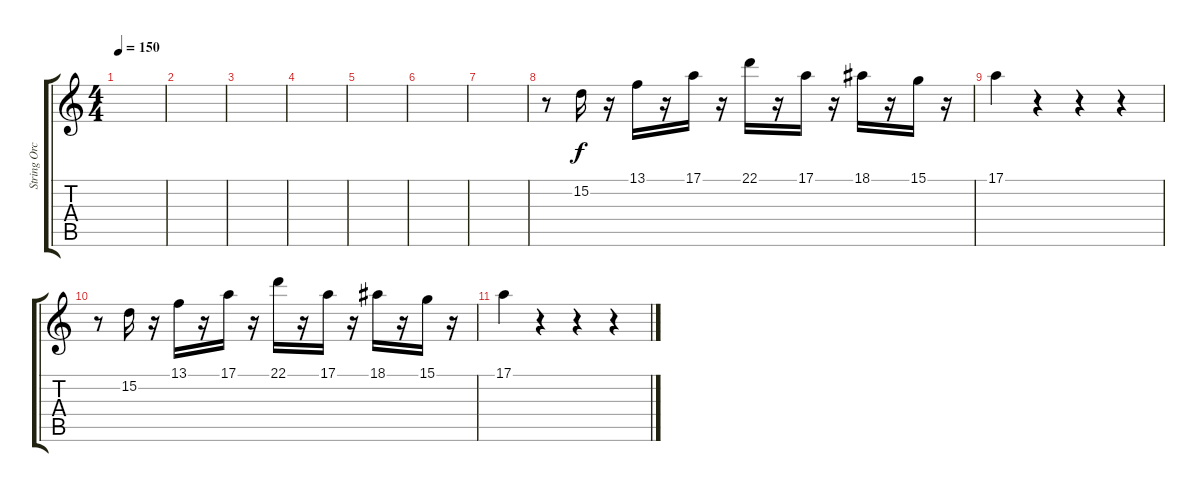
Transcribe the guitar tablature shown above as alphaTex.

\track ("String Orchestra (Violas)" "String Orc") {instrument viola}
\staff {score tabs}
\tuning (E4 B3 G3 D3 A2 E2) {hide}
\ts (4 4)
\tempo 150
\clef g2
\ks c
|
|
|
|
|
|
|
r.8 15.2.16 r.16 13.1.16 r.16 17.1.16 r.16 22.1.16 r.16 17.1.16 r.16 18.1.16 r.16 15.1.16 r.16 |
17.1.4 r.4 r.4 r.4 |
r.8 15.2.16 r.16 13.1.16 r.16 17.1.16 r.16 22.1.16 r.16 17.1.16 r.16 18.1.16 r.16 15.1.16 r.16 |
17.1.4 r.4 r.4 r.4
